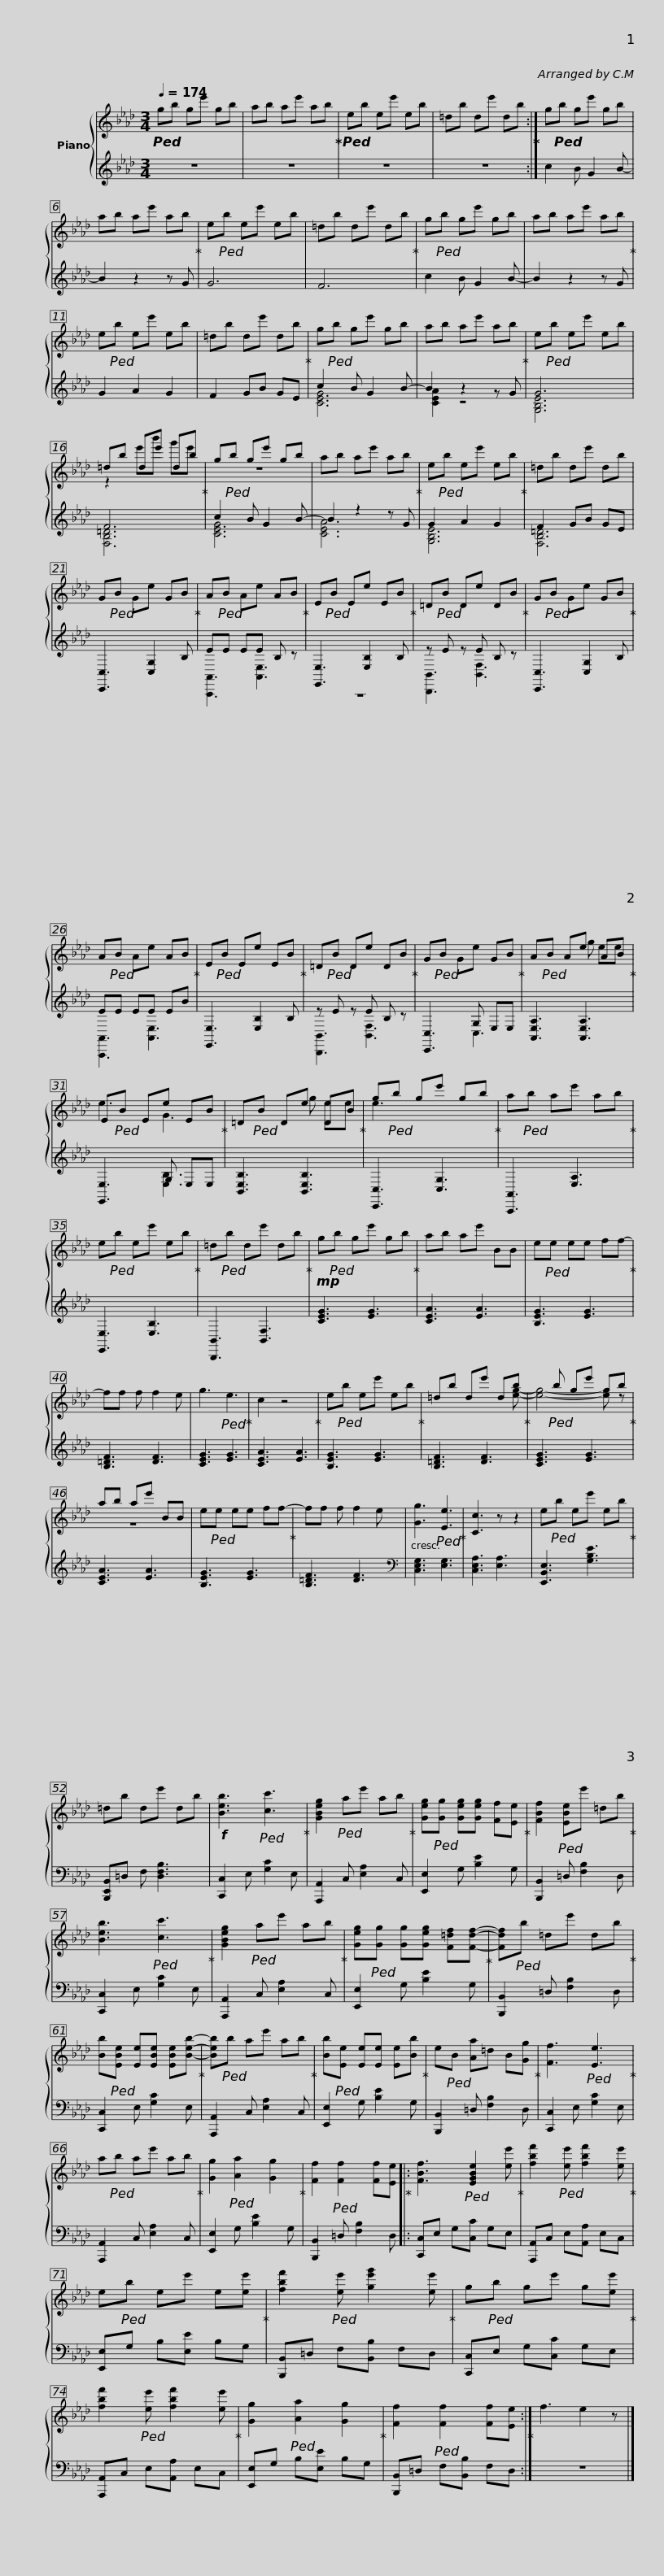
X:1
%%score { ( 1 4 ) | ( 2 3 ) }
L:1/8
Q:1/4=174
M:3/4
I:linebreak $
K:Ab
V:1 treble
V:4 treble
V:2 treble
V:3 treble
V:1
!ped! gb ge' gb | ab ae' ab!ped-up! |!ped! eb ee' eb | =db de' db!ped-up! :| g!ped!b ge' gb | %5
 ab ae' ab!ped-up! |$ e!ped!b ee' eb | =db de' db!ped-up! | g!ped!b ge' gb | ab ae' ab!ped-up! | %10
 e!ped!b ee' eb | =db de' db!ped-up! |$ g!ped!b ge' gb | ab ae' ab!ped-up! | e!ped!b ee' eb | %15
 =db de' db!ped-up! | g!ped!b ge' gb |$ ab ae' ab!ped-up! | e!ped!b ee' eb!ped-up! | =db de' db | %20
 G!ped!B Ge GB!ped-up! | A!ped!B Ae AB!ped-up! | E!ped!B Ee EB!ped-up! |$ =D!ped!B De DB!ped-up! | G!ped!B Ge GB!ped-up! | %25
 A!ped!B Ae AB!ped-up! | E!ped!B Ee EB!ped-up! | =D!ped!B De DB!ped-up! | G!ped!B Ge GB!ped-up! |$ A!ped!B Ae AB!ped-up! | %30
 E!ped!B Ee EB!ped-up! | =D!ped!B De DB!ped-up! | g!ped!b ge' gb!ped-up! | a!ped!b ae' ab!ped-up! |$ e!ped!b ee' eb!ped-up! | %35
 =d!ped!b de' db!ped-up! |!mp! g!ped!b ge' gb!ped-up! | ab ae' BB | e!ped!e ee ff-!ped-up! | ff f f2 e | %40
 g3!ped! e3!ped-up! |$ c2 z4!ped-up! | e!ped!b ee' eb!ped-up! | =db de' db!ped-up! | x!ped! b ge' gb!ped-up! | %45
 ab ae' BB | e!ped!e ee ff-!ped-up! | ff f f2 e |$ [Gg]3!ped! [Ee]3!ped-up! | [Cc]3 z z2 | %50
 e!ped!b ee' eb!ped-up! | =db de' db |!f! [Beb]3!ped! [cc']3!ped-up! | [GBeg]2!ped! ae' ab!ped-up! | [Geg]!ped![Gg] [Geg][Geg] [Ff][Ee]!ped-up! | %55
 [FBf]2!ped! [EBe]e' =db!ped-up! |$ [Beb]3!ped! [cc']3!ped-up! | [GBeg]2!ped! ae' ab!ped-up! | [Geg]!ped![Gg] [Gg][Geg] [F=df][Fdf]-!ped-up! | [Fdf]!ped!b =de' db!ped-up! | %60
 [Bb]!ped![EBe] [Ee][EBe] [EBe][Beb]-!ped-up! | [Beb]!ped!b ae' ab!ped-up! |$ [Bb]!ped![Ee] [Ee][Ee] [Ee][Bb]!ped-up! | e!ped!B [Aa]=d B[Gg]!ped-up! | [Ff]3!ped! [Ee]3!ped-up! | %65
 a!ped!b ae' ab!ped-up! | [Gg]2!ped! [Aa]2 [Gg]2!ped-up! | [Ff]2!ped! [Ff]2 [Ff][Ee]!ped-up! |: [FBf]3!ped! [EGBe]2 [ee']!ped-up! |$ [fbf']2!ped! [ee'] [fbf']2 [ee']!ped-up! | %70
 e!ped!b ee' e[ee']!ped-up! | [fbf']2!ped! [ee'] [ge'g']2 [ee']!ped-up! | g!ped!b ge' g[ee']!ped-up! | [fbf']2!ped! [ee'] [fbf']2 [ee']!ped-up! | [Gg]2!ped! [Aa]2 [Gg]2!ped-up! |$ %75
 [Ff]2!ped! [Ff]2 [Ff][Ee]!ped-up! :| f3 e2 z |] %77
V:2
 z6 | z6 | z6 | z6 :| c2 B G2 B- | %5
 B2 z2 z G |$ G6 | F6 | c2 B G2 B- | B2 z2 z G | %10
 G2 A2 G2 | F2 GB GE |$ c2 B G2 B- | B2 z2 z G | G6 | %15
 F6 | c2 B G2 B- |$ B2 z2 z G | G2 A2 G2 | F2 GB GE | %20
 [C,,C,]3 [C,G,]2 B, | EE EE B, z | [E,,E,]3 [E,B,]2 B, |$ z E z E B, z | [C,,C,]3 [C,G,]2 B, | %25
 EE EE EB | [E,,E,]3 [E,B,]2 B, | z E z E B, z | [C,,C,]3 G, E,E, |$ [A,,E,A,]3 [A,,E,A,]3 | %30
 [E,,E,]3 G, E,E, | [B,,E,B,]3 [B,,E,B,]3 | [C,,C,]3 [C,G,]3 | [A,,,A,,]3 [E,A,]3 |$ [E,,E,]3 [E,B,]3 | %35
 [B,,,B,,]3 [B,,F,]3 | [CEG]3 [EG]3 | [CEA]3 [EA]3 | [B,EG]3 [EG]3 | [B,=DF]3 [DF]3 | %40
 [CEG]3 [EG]3 |$ [CEA]3 [EA]3 | [B,EG]3 [EG]3 | [B,=DF]3 [DF]3 | [CEG]3 [EG]3 | %45
 [CEA]3 [EA]3 | [B,EG]3 [EG]3 | [B,=DF]3 [DF]3 |$[K:bass] [C,E,G,]3 [E,G,]3 | [C,E,A,]3 [E,A,]3 | %50
 [E,,B,,E,]3 [G,B,E]3 | [B,,,E,,B,,]=D, F, [D,F,B,]3 | [C,,C,]2 E, [G,C]2 E, | [A,,,A,,]2 C, [E,A,]2 C, | [E,,E,]2 G, [B,E]2 G, | %55
 [B,,,B,,]2 =D, [F,B,]2 D, |$ [C,,C,]2 E, [G,C]2 E, | [A,,,A,,]2 C, [E,A,]2 C, | [E,,E,]2 G, [B,E]2 G, | [B,,,B,,]2 =D, [F,B,]2 D, | %60
 [C,,C,]2 E, [G,C]2 E, | [A,,,A,,]2 C, [E,A,]2 C, |$ [E,,E,]2 G, [B,E]2 G, | [B,,,B,,]2 =D, [F,B,]2 D, | [C,,C,]2 E, [G,C]2 E, | %65
 [A,,,A,,]2 C, [E,A,]2 C, | [E,,E,]2 G, [B,E]2 G, | [B,,,B,,]2 =D, [F,B,]2 D, |: [C,,C,]E, G,[C,C] G,E, |$ [A,,,A,,]C, E,[A,,A,] E,C, | %70
 [E,,E,]G, B,[E,E] B,G, | [B,,,B,,]=D, F,[B,,B,] F,D, | [C,,C,]E, G,[C,C] G,E, | [A,,,A,,]C, E,[A,,A,] E,C, | [E,,E,]G, B,[E,E] B,G, |$ %75
 [B,,,B,,]=D, F,[B,,B,] F,D, :| z6 |] %77
V:3
 x6 | x6 | x6 | x6 :| x6 | %5
 x6 |$ x6 | x6 | x6 | x6 | %10
 x6 | x6 |$ [CEG]6 | [CEA]2 z4 | [G,B,E]6 | %15
 [F,B,=D]6 | [CEG]6 |$ [CEA]6 | [G,B,E]6 | [F,B,=D]6 | %20
 x6 | [A,,,A,,]3 [A,,E,]3 | z6 |$ [B,,,B,,]3 [B,,F,]3 | x6 | %25
 [A,,,A,,]3 [A,,E,]3 | x6 | [B,,,B,,]3 [B,,F,]3 | x3 C,3 |$ x6 | %30
 x3 [E,B,]3 | x6 | x6 | x6 |$ x6 | %35
 x6 | x6 | x6 | x6 | x6 | %40
 x6 |$ x6 | x6 | x6 | x6 | %45
 x6 | x6 | x6 |$[K:bass] x6 | x6 | %50
 x6 | x6 | x6 | x6 | x6 | %55
 x6 |$ x6 | x6 | x6 | x6 | %60
 x6 | x6 |$ x6 | x6 | x6 | %65
 x6 | x6 | x6 |: x6 |$ x6 | %70
 x6 | x6 | x6 | x6 | x6 |$ %75
 x6 :| x6 |] %77
V:4
 x6 | x6 | x6 | x6 :| x6 | %5
 x6 |$ x6 | x6 | x6 | x6 | %10
 x6 | x6 |$ x6 | x6 | x6 | %15
 z2 e'b' g'e' | z6 |$ x6 | x6 | x6 | %20
 x6 | x6 | x6 |$ x6 | x6 | %25
 x6 | x6 | x6 | x6 |$ x3 g ee | %30
 e3 G3 | x3 g ee | e3 x x2 | x6 |$ x6 | %35
 x6 | x6 | x6 | x6 | x6 | %40
 x6 |$ x6 | x6 | x4 x [eg]- | [eg]4- [eg] z | %45
 z6 | x6 | x6 |$ x6 | x6 | %50
 x6 | x6 | x6 | x6 | x6 | %55
 x6 |$ x6 | x6 | x6 | x6 | %60
 x6 | x6 |$ x6 | x6 | x6 | %65
 x6 | x6 | x6 |: x6 |$ x6 | %70
 x6 | x6 | x3 x x x | x6 | x6 |$ %75
 x6 :| x6 |] %77
